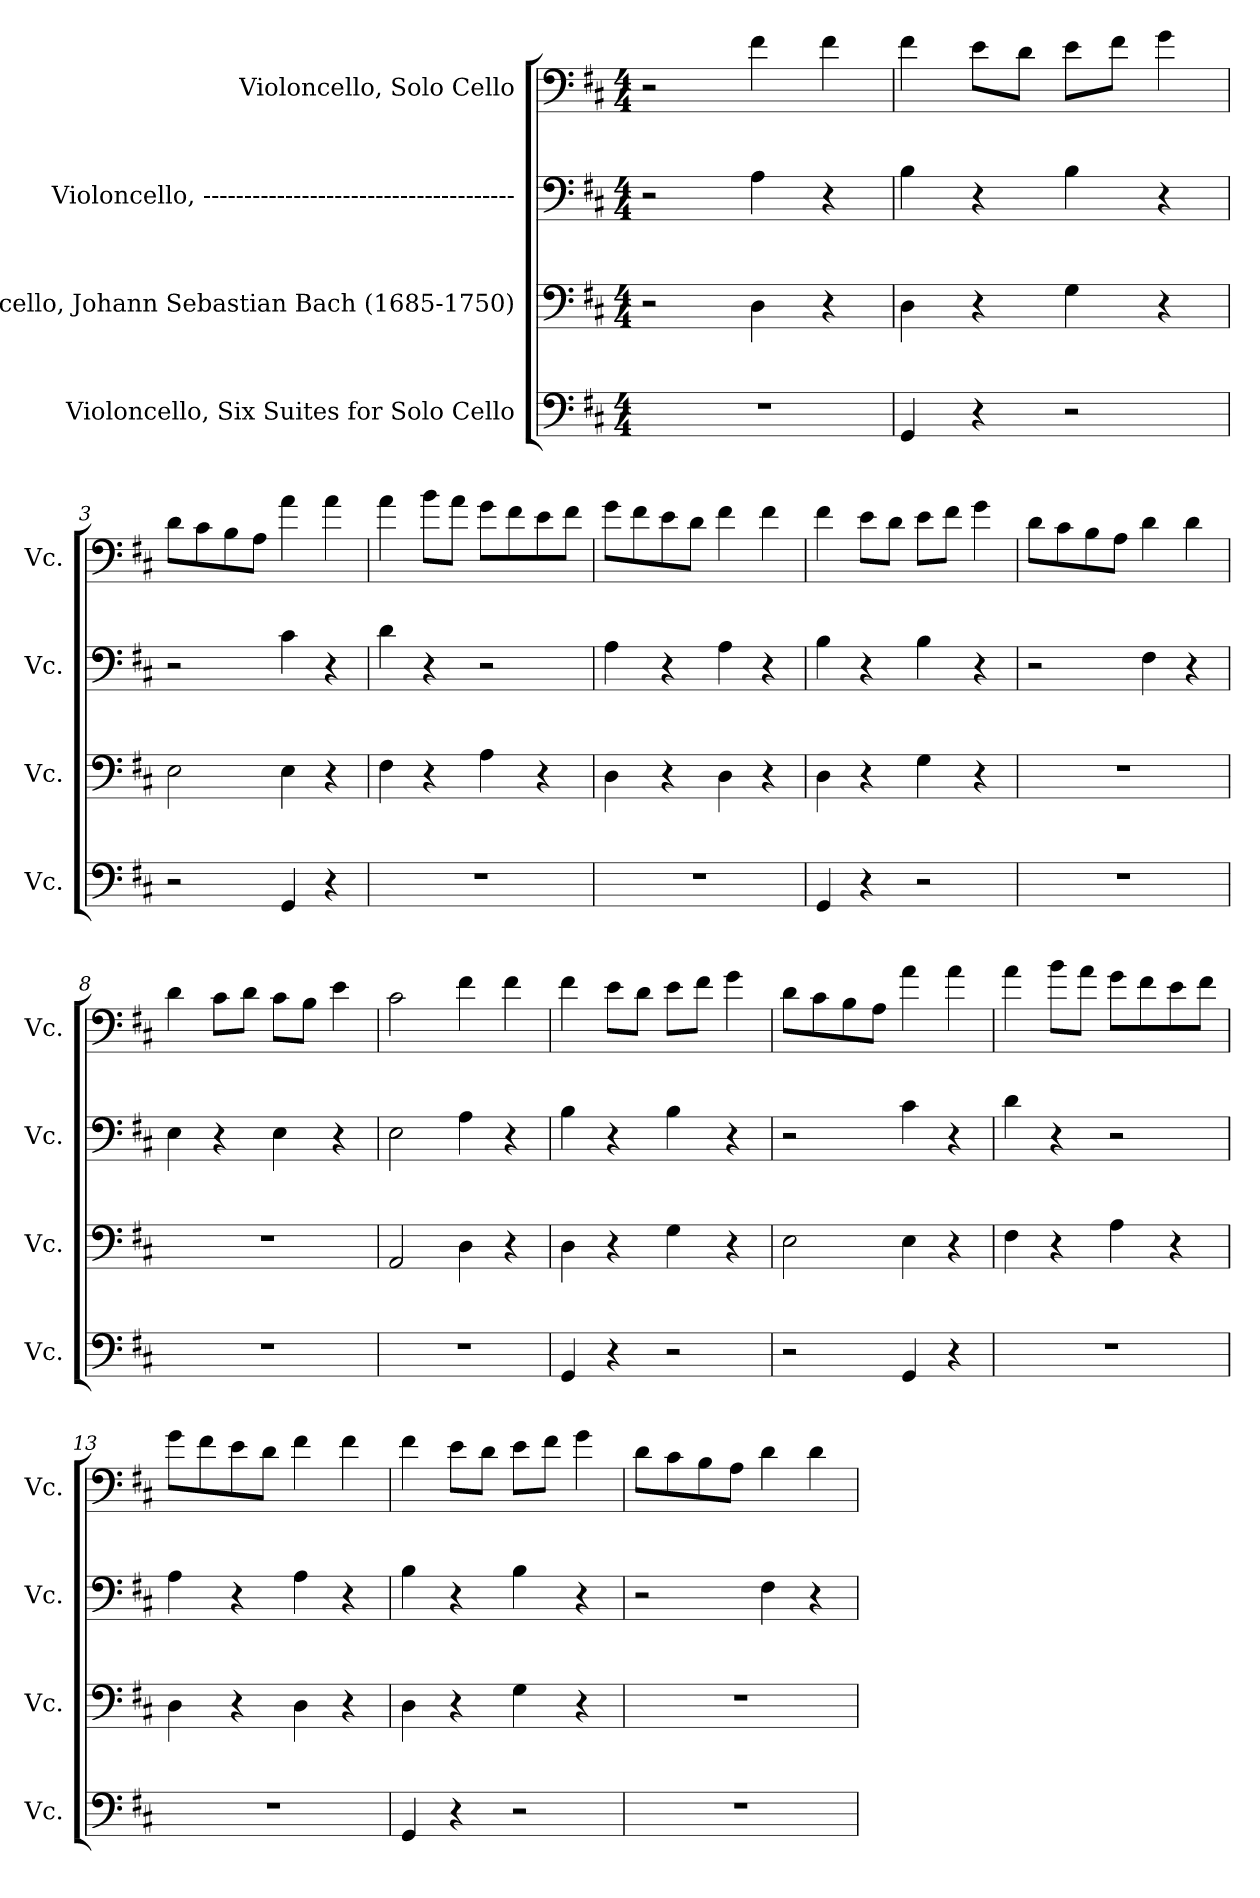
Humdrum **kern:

**kern	**kern	**kern	**kern
*part4	*part3	*part2	*part1
*staff4	*staff3	*staff2	*staff1
*I"Violoncello, Six Suites for Solo Cello	*I"Violoncello, Johann Sebastian Bach  (1685-1750)	*I"Violoncello, --------------------------------------	*I"Violoncello, Solo Cello
*I'Vc.	*I'Vc.	*I'Vc.	*I'Vc.
*clefF4	*clefF4	*clefF4	*clefF4
*k[f#c#]	*k[f#c#]	*k[f#c#]	*k[f#c#]
*M4/4	*M4/4	*M4/4	*M4/4
*MM250	*MM250	*MM250	*MM250
=1	=1	=1	=1
1r	2r	2r	2r
*	*	*	*MM130
.	4D\	4A\	4f#\
.	4r	4r	4f#\
=2	=2	=2	=2
4GG/	4D\	4B\	4f#\
4r	4r	4r	8e\L
.	.	.	8d\J
2r	4G\	4B\	8e\L
.	.	.	8f#\J
.	4r	4r	4g\
=3	=3	=3	=3
2r	2E\	2r	8d\L
.	.	.	8c#\
.	.	.	8B\
.	.	.	8A\J
4GG/	4E\	4c#\	4a\
4r	4r	4r	4a\
!!LO:LB:g=z
=4	=4	=4	=4
1r	4F#\	4d\	4a\
.	4r	4r	8b\L
.	.	.	8a\J
.	4A\	2r	8g\L
.	.	.	8f#\
.	4r	.	8e\
.	.	.	8f#\J
=5	=5	=5	=5
1r	4D\	4A\	8g\L
.	.	.	8f#\
.	4r	4r	8e\
.	.	.	8d\J
.	4D\	4A\	4f#\
.	4r	4r	4f#\
=6	=6	=6	=6
4GG/	4D\	4B\	4f#\
4r	4r	4r	8e\L
.	.	.	8d\J
2r	4G\	4B\	8e\L
.	.	.	8f#\J
.	4r	4r	4g\
=7	=7	=7	=7
1r	1r	2r	8d\L
.	.	.	8c#\
.	.	.	8B\
.	.	.	8A\J
.	.	4F#\	4d\
.	.	4r	4d\
!!LO:LB:g=z
=8	=8	=8	=8
1r	1r	4E\	4d\
.	.	4r	8c#\L
.	.	.	8d\J
.	.	4E\	8c#\L
.	.	.	8B\J
.	.	4r	4e\
=9	=9	=9	=9
1r	2AA/	2E\	2c#\
.	4D\	4A\	4f#\
.	4r	4r	4f#\
=10	=10	=10	=10
4GG/	4D\	4B\	4f#\
4r	4r	4r	8e\L
.	.	.	8d\J
2r	4G\	4B\	8e\L
.	.	.	8f#\J
.	4r	4r	4g\
=11	=11	=11	=11
2r	2E\	2r	8d\L
.	.	.	8c#\
.	.	.	8B\
.	.	.	8A\J
4GG/	4E\	4c#\	4a\
4r	4r	4r	4a\
=12	=12	=12	=12
1r	4F#\	4d\	4a\
.	4r	4r	8b\L
.	.	.	8a\J
.	4A\	2r	8g\L
.	.	.	8f#\
.	4r	.	8e\
.	.	.	8f#\J
!!LO:PB:g=z
=13	=13	=13	=13
1r	4D\	4A\	8g\L
.	.	.	8f#\
.	4r	4r	8e\
.	.	.	8d\J
.	4D\	4A\	4f#\
.	4r	4r	4f#\
=14	=14	=14	=14
4GG/	4D\	4B\	4f#\
4r	4r	4r	8e\L
.	.	.	8d\J
2r	4G\	4B\	8e\L
.	.	.	8f#\J
.	4r	4r	4g\
=15	=15	=15	=15
1r	1r	2r	8d\L
.	.	.	8c#\
.	.	.	8B\
.	.	.	8A\J
.	.	4F#\	4d\
.	.	4r	4d\
=	=	=	=
*-	*-	*-	*-
